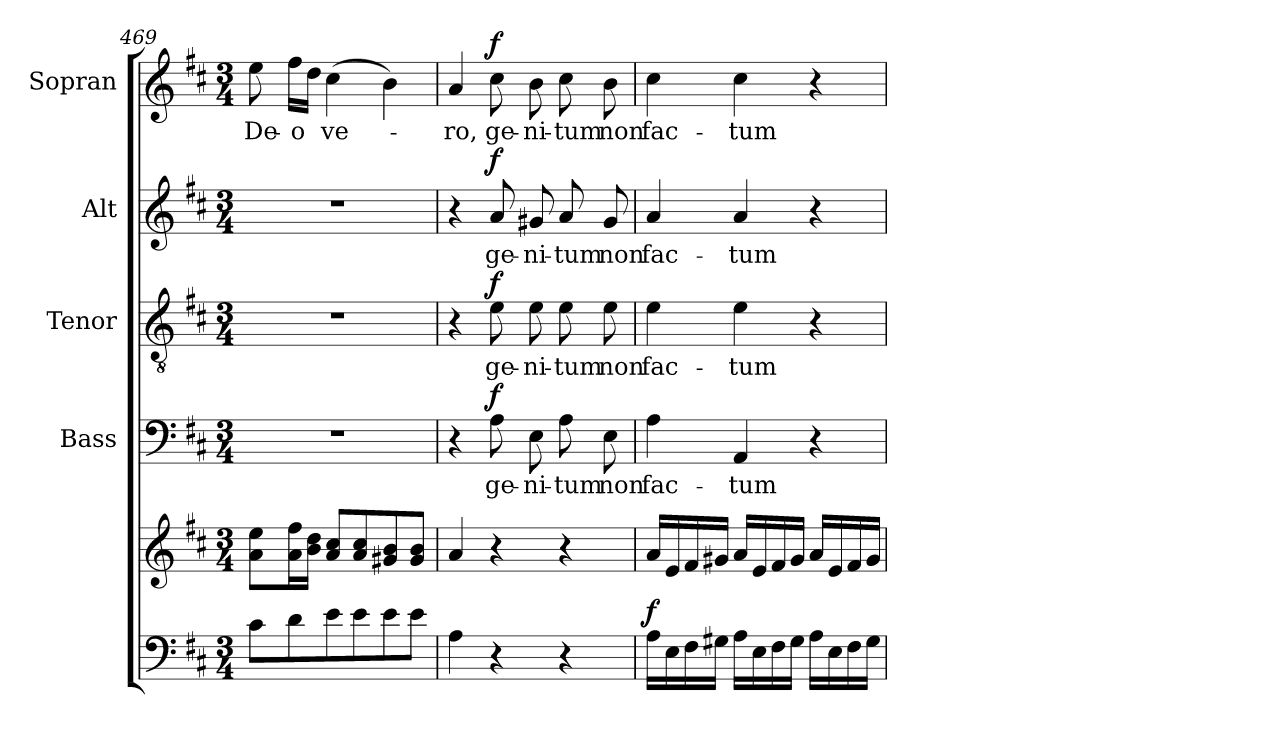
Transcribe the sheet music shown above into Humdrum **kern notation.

**kern	**kern	**dynam	**kern	**text	**dynam	**kern	**text	**dynam	**kern	**text	**dynam	**kern	**text	**dynam
*part5	*part5	*part5	*part4	*part4	*part4	*part3	*part3	*part3	*part2	*part2	*part2	*part1	*part1	*part1
*staff6	*staff5	*staff5/6	*staff4	*staff4	*staff4	*staff3	*staff3	*staff3	*staff2	*staff2	*staff2	*staff1	*staff1	*staff1
*	*	*	*I"Bass	*	*	*I"Tenor	*	*	*I"Alt	*	*	*I"Sopran	*	*
*	*	*	*I'B.	*	*	*I'T.	*	*	*I'A.	*	*	*I'S.	*	*
*clefF4	*clefG2	*	*clefF4	*	*	*clefGv2	*	*	*clefG2	*	*	*clefG2	*	*
*k[f#c#]	*k[f#c#]	*	*k[f#c#]	*	*	*k[f#c#]	*	*	*k[f#c#]	*	*	*k[f#c#]	*	*
*D:	*D:	*	*D:	*	*	*D:	*	*	*D:	*	*	*D:	*	*
*M3/4	*M3/4	*	*M3/4	*	*	*M3/4	*	*	*M3/4	*	*	*M3/4	*	*
=469	=469	=469	=469	=469	=469	=469	=469	=469	=469	=469	=469	=469	=469	=469
!	!	!	!	!	!	!	!	!	!	!	!	!	!LO:LY:b	!
8c#\L	8a\ 8ee\L	.	2.r	.	.	2.r	.	.	2.r	.	.	8ee\	De-	.
!	!	!	!	!	!	!	!	!	!	!	!	!	!LO:LY:b	!
8d\	16a\ 16ff#\L	.	.	.	.	.	.	.	.	.	.	16ff#\LL	-o	.
.	16b\ 16dd\JJ	.	.	.	.	.	.	.	.	.	.	16dd\JJ	.	.
!	!	!	!	!	!	!	!	!	!	!	!	!	!LO:LY:b	!
8e\	8a/ 8cc#/L	.	.	.	.	.	.	.	.	.	.	(>4cc#\	ve-	.
8e\	8a/ 8cc#/	.	.	.	.	.	.	.	.	.	.	.	.	.
8e\	8g#X/ 8b/	.	.	.	.	.	.	.	.	.	.	4b\)	.	.
8e\J	8g#/ 8b/J	.	.	.	.	.	.	.	.	.	.	.	.	.
=470	=470	=470	=470	=470	=470	=470	=470	=470	=470	=470	=470	=470	=470	=470
!	!	!	!	!	!	!	!	!	!	!	!	!	!LO:LY:b	!
4A\	4a/	.	4r	.	.	4r	.	.	4r	.	.	4a/	-ro,	.
!	!	!	!	!LO:LY:b	!LO:DY:a	!	!LO:LY:b	!LO:DY:a	!	!LO:LY:b	!LO:DY:a	!	!LO:LY:b	!LO:DY:a
4r	4r	.	8A\	ge-	f	8e\	ge-	f	8a/	ge-	f	8cc#\	ge-	f
!	!	!	!	!LO:LY:b	!	!	!LO:LY:b	!	!	!LO:LY:b	!	!	!LO:LY:b	!
.	.	.	8E\	-ni-	.	8e\	-ni-	.	8g#X/	-ni-	.	8b\	-ni-	.
!	!	!	!	!LO:LY:b	!	!	!LO:LY:b	!	!	!LO:LY:b	!	!	!LO:LY:b	!
4r	4r	.	8A\	-tum	.	8e\	-tum	.	8a/	-tum	.	8cc#\	-tum	.
!	!	!	!	!LO:LY:b	!	!	!LO:LY:b	!	!	!LO:LY:b	!	!	!LO:LY:b	!
.	.	.	8E\	non	.	8e\	non	.	8g#/	non	.	8b\	non	.
!!LO:LB:g=z
=471	=471	=471	=471	=471	=471	=471	=471	=471	=471	=471	=471	=471	=471	=471
!	!	!LO:DY:a=2	!	!LO:LY:b	!	!	!LO:LY:b	!	!	!LO:LY:b	!	!	!LO:LY:b	!
16A\LL	16a/LL	f	4A\	fac-	.	4e\	fac-	.	4a/	fac-	.	4cc#\	fac-	.
16E\	16e/	.	.	.	.	.	.	.	.	.	.	.	.	.
16F#\	16f#/	.	.	.	.	.	.	.	.	.	.	.	.	.
16G#X\JJ	16g#X/JJ	.	.	.	.	.	.	.	.	.	.	.	.	.
!	!	!	!	!LO:LY:b	!	!	!LO:LY:b	!	!	!LO:LY:b	!	!	!LO:LY:b	!
16A\LL	16a/LL	.	4AA/	-tum	.	4e\	-tum	.	4a/	-tum	.	4cc#\	-tum	.
16E\	16e/	.	.	.	.	.	.	.	.	.	.	.	.	.
16F#\	16f#/	.	.	.	.	.	.	.	.	.	.	.	.	.
16G#\JJ	16g#/JJ	.	.	.	.	.	.	.	.	.	.	.	.	.
16A\LL	16a/LL	.	4r	.	.	4r	.	.	4r	.	.	4r	.	.
16E\	16e/	.	.	.	.	.	.	.	.	.	.	.	.	.
16F#\	16f#/	.	.	.	.	.	.	.	.	.	.	.	.	.
16G#\JJ	16g#/JJ	.	.	.	.	.	.	.	.	.	.	.	.	.
=	=	=	=	=	=	=	=	=	=	=	=	=	=	=
*-	*-	*-	*-	*-	*-	*-	*-	*-	*-	*-	*-	*-	*-	*-
